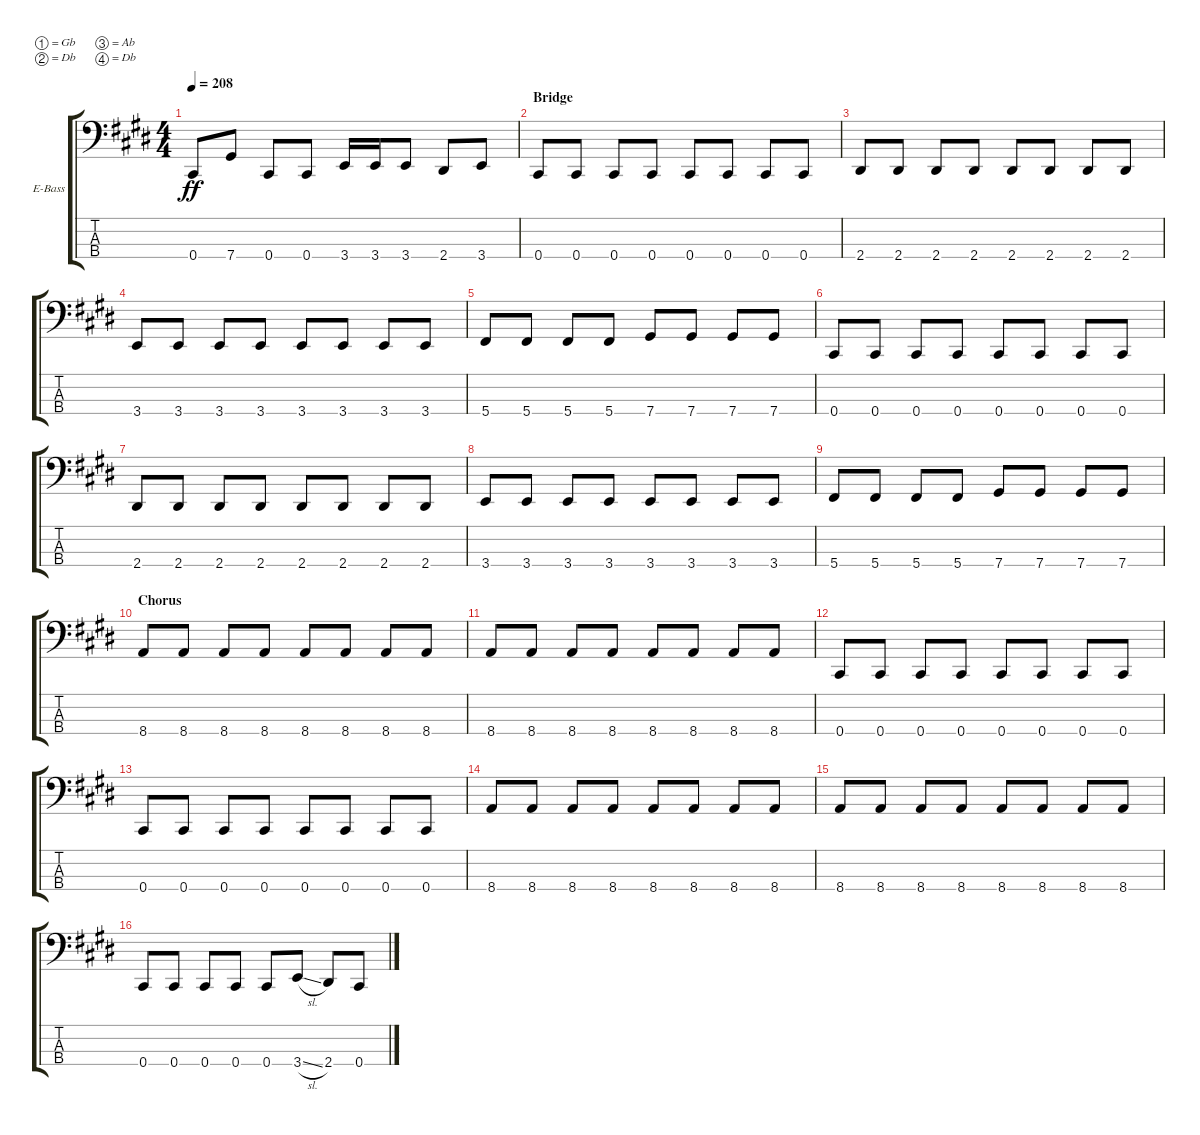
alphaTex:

\defaultSystemsLayout 4
\bracketExtendMode groupsimilarinstruments
\firstSystemTrackNameOrientation horizontal
\otherSystemsTrackNameOrientation horizontal
\track ("Brent Fox - Bass" "E-Bass") {instrument electricbassfinger}
\staff {score tabs}
\tuning (Gb2 Db2 Ab1 Db1)
\ts (4 4)
\tempo 208
\clef f4
\ks c#minor
0.4.8{dy ff} 7.4.8 0.4.8 0.4.8 3.4.16 3.4.16 3.4.8 2.4.8 3.4.8 |
\section ("" "Bridge")
0.4.8 0.4.8 0.4.8 0.4.8 0.4.8 0.4.8 0.4.8 0.4.8 |
2.4.8 2.4.8 2.4.8 2.4.8 2.4.8 2.4.8 2.4.8 2.4.8 |
3.4.8 3.4.8 3.4.8 3.4.8 3.4.8 3.4.8 3.4.8 3.4.8 |
5.4.8 5.4.8 5.4.8 5.4.8 7.4.8 7.4.8 7.4.8 7.4.8 |
0.4.8 0.4.8 0.4.8 0.4.8 0.4.8 0.4.8 0.4.8 0.4.8 |
2.4.8 2.4.8 2.4.8 2.4.8 2.4.8 2.4.8 2.4.8 2.4.8 |
3.4.8 3.4.8 3.4.8 3.4.8 3.4.8 3.4.8 3.4.8 3.4.8 |
5.4.8 5.4.8 5.4.8 5.4.8 7.4.8 7.4.8 7.4.8 7.4.8 |
\section ("" "Chorus")
8.4.8 8.4.8 8.4.8 8.4.8 8.4.8 8.4.8 8.4.8 8.4.8 |
8.4.8 8.4.8 8.4.8 8.4.8 8.4.8 8.4.8 8.4.8 8.4.8 |
0.4.8 0.4.8 0.4.8 0.4.8 0.4.8 0.4.8 0.4.8 0.4.8 |
0.4.8 0.4.8 0.4.8 0.4.8 0.4.8 0.4.8 0.4.8 0.4.8 |
8.4.8 8.4.8 8.4.8 8.4.8 8.4.8 8.4.8 8.4.8 8.4.8 |
8.4.8 8.4.8 8.4.8 8.4.8 8.4.8 8.4.8 8.4.8 8.4.8 |
0.4.8 0.4.8 0.4.8 0.4.8 0.4.8 3.4{sl}.8 2.4.8 0.4.8
